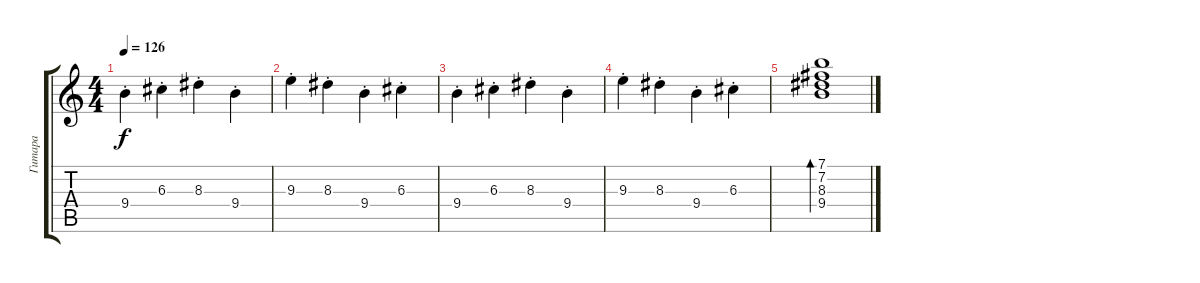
\track ("Гитара" "Гитара") {instrument distortionguitar}
\staff {score tabs}
\tuning (E4 B3 G3 D3 A2 E2) {hide}
\ts (4 4)
\tempo 126
\clef g2
\ks c
9.4{st}.4{dy f} 6.3{st}.4 8.3{st}.4 9.4{st}.4 |
9.3{st}.4 8.3{st}.4 9.4{st}.4 6.3{st}.4 |
9.4{st}.4 6.3{st}.4 8.3{st}.4 9.4{st}.4 |
9.3{st}.4 8.3{st}.4 9.4{st}.4 6.3{st}.4 |
(7.1 7.2 8.3 9.4).1{bd 480 instrument electricguitarclean}
